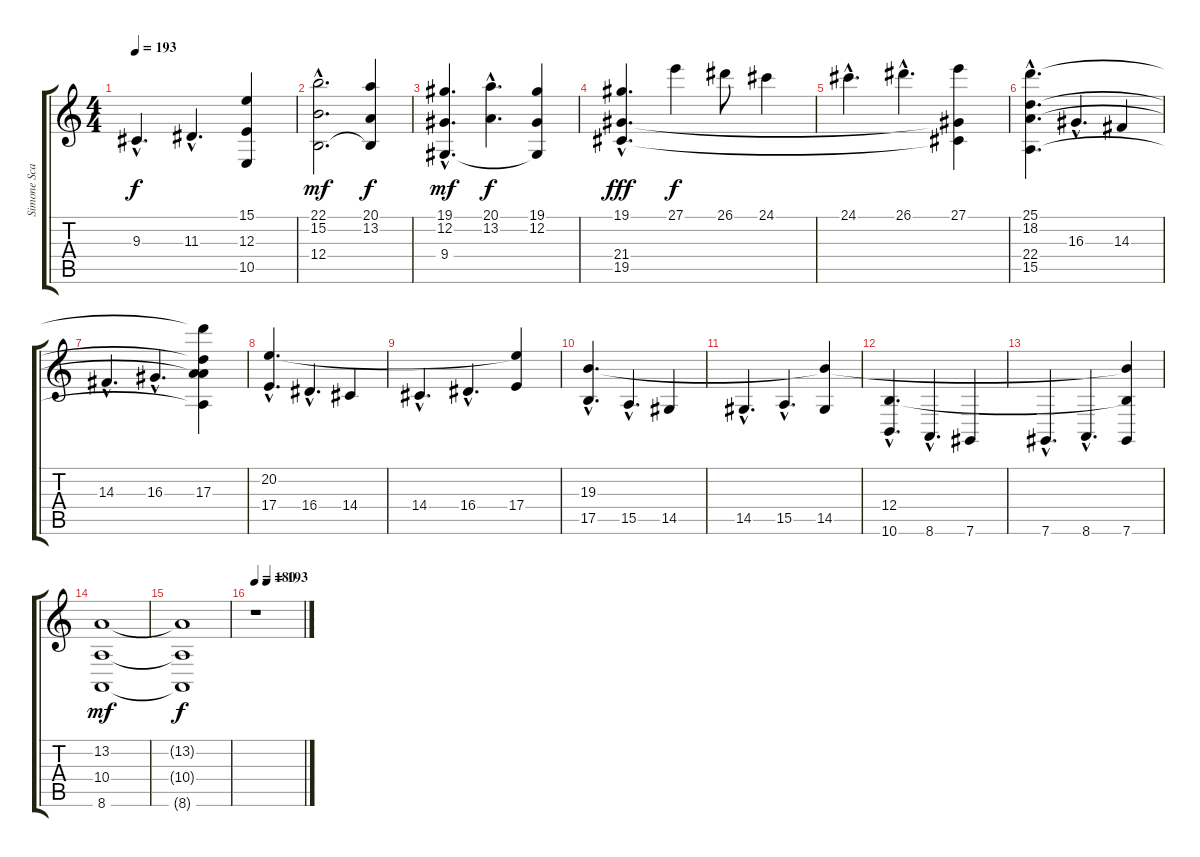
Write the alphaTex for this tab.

\track ("Simone Scazzocchio" "Simone Sca") {instrument stringensemble1}
\staff {score tabs}
\tuning (Db4 Ab3 E3 B2 Gb2 Db2) {hide}
\ts (4 4)
\tempo 193
\clef g2
\ks c
9.3{hac}.4{d dy f} 11.3{hac}.4{d} (15.1{t} 12.3 10.5{t}).4 |
(22.1{hac} 15.2{hac} 12.4{hac}).2{d dy mf} (20.1 13.2 12.4{t}).4{dy f} |
(19.1{hac} 12.2{hac} 9.4{hac}).4{d dy mf} (20.1{hac} 13.2{hac}).4{d dy f} (19.1 12.2 9.4{t}).4 |
(19.1{hac} 21.4{hac} 19.5{hac}).4{d dy fff} 27.1.4{dy f} 26.1.8 24.1.4 |
24.1{hac}.4{d} 26.1{hac}.4{d} (27.1 21.4{t} 19.5{t}).4 |
(25.1{hac} 18.2{hac} 22.4{hac} 15.5{hac}).4{d} 16.3{hac}.4{d} 14.3.4 |
14.3{hac}.4{d} 16.3{hac}.4{d} (25.1{t} 18.2{t} 17.3 22.4{t} 15.5{t}).4 |
(20.2{hac} 17.4{hac}).4{d} 16.4{hac}.4{d} 14.4.4 |
14.4{hac}.4{d} 16.4{hac}.4{d} (20.2{t} 17.4).4 |
(19.3{hac} 17.5{hac}).4{d} 15.5{hac}.4{d} 14.5.4 |
14.5{hac}.4{d} 15.5{hac}.4{d} (19.3{t} 14.5).4 |
(12.4{hac} 10.6{hac}).4{d} 8.6{hac}.4{d} 7.6.4 |
7.6{hac}.4{d} 8.6{hac}.4{d} (19.3{t} 12.4{t} 7.6).4 |
(13.2 10.4 8.6).1{dy mf} |
(13.2{t} 10.4{t} 8.6{t}).1{dy f} |
\tempo 180
\tempo (193 0.25)
r.1
